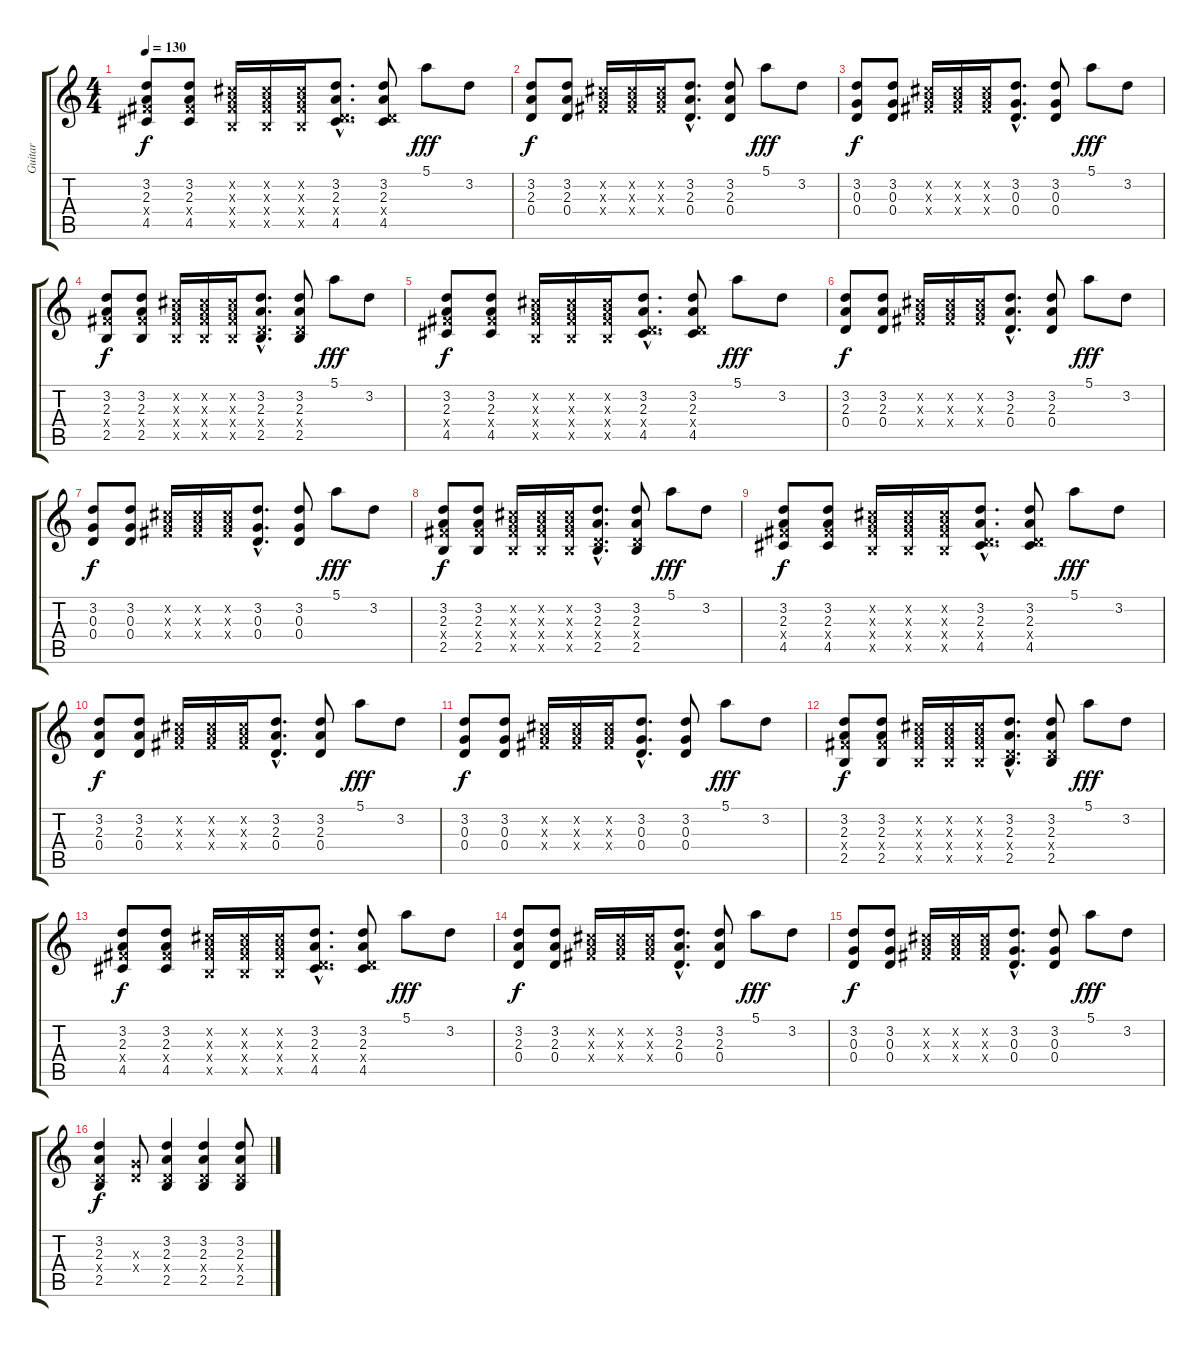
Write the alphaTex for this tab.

\track ("Guitar" "Guitar") {instrument electricguitarclean}
\staff {score tabs}
\tuning (E4 B3 G3 D3 A2 E2) {hide}
\ts (4 4)
\tempo 130
\clef g2
\ks c
(3.2 2.3 4.4{x} 4.5).8{dy f} (3.2 2.3 4.4{x} 4.5).8 (2.2{x} 2.3{x} 4.4{x} 2.5{x}).16 (2.2{x} 2.3{x} 4.4{x} 2.5{x}).16 (2.2{x} 2.3{x} 4.4{x} 2.5{x}).16 (3.2{hac} 2.3{hac} 0.4{hac x} 4.5{hac}).8{d} (3.2 2.3 0.4{x} 4.5).8 5.1.8{dy fff} 3.2.8 |
(3.2 2.3 0.4).8{dy f} (3.2 2.3 0.4).8 (2.2{x} 2.3{x} 4.4{x}).16 (2.2{x} 2.3{x} 4.4{x}).16 (2.2{x} 2.3{x} 4.4{x}).16 (3.2{hac} 2.3{hac} 0.4{hac}).8{d} (3.2 2.3 0.4).8 5.1.8{dy fff} 3.2.8 |
(3.2 0.3 0.4).8{dy f} (3.2 0.3 0.4).8 (2.2{x} 2.3{x} 4.4{x}).16 (2.2{x} 2.3{x} 4.4{x}).16 (2.2{x} 2.3{x} 4.4{x}).16 (3.2{hac} 0.3{hac} 0.4{hac}).8{d} (3.2 0.3 0.4).8 5.1.8{dy fff} 3.2.8 |
(3.2 2.3 4.4{x} 2.5).8{dy f} (3.2 2.3 4.4{x} 2.5).8 (2.2{x} 2.3{x} 4.4{x} 2.5{x}).16 (2.2{x} 2.3{x} 4.4{x} 2.5{x}).16 (2.2{x} 2.3{x} 4.4{x} 2.5{x}).16 (3.2{hac} 2.3{hac} 0.4{hac x} 2.5{hac}).8{d} (3.2 2.3 0.4{x} 2.5).8 5.1.8{dy fff} 3.2.8 |
(3.2 2.3 4.4{x} 4.5).8{dy f} (3.2 2.3 4.4{x} 4.5).8 (2.2{x} 2.3{x} 4.4{x} 2.5{x}).16 (2.2{x} 2.3{x} 4.4{x} 2.5{x}).16 (2.2{x} 2.3{x} 4.4{x} 2.5{x}).16 (3.2{hac} 2.3{hac} 0.4{hac x} 4.5{hac}).8{d} (3.2 2.3 0.4{x} 4.5).8 5.1.8{dy fff} 3.2.8 |
(3.2 2.3 0.4).8{dy f} (3.2 2.3 0.4).8 (2.2{x} 2.3{x} 4.4{x}).16 (2.2{x} 2.3{x} 4.4{x}).16 (2.2{x} 2.3{x} 4.4{x}).16 (3.2{hac} 2.3{hac} 0.4{hac}).8{d} (3.2 2.3 0.4).8 5.1.8{dy fff} 3.2.8 |
(3.2 0.3 0.4).8{dy f} (3.2 0.3 0.4).8 (2.2{x} 2.3{x} 4.4{x}).16 (2.2{x} 2.3{x} 4.4{x}).16 (2.2{x} 2.3{x} 4.4{x}).16 (3.2{hac} 0.3{hac} 0.4{hac}).8{d} (3.2 0.3 0.4).8 5.1.8{dy fff} 3.2.8 |
(3.2 2.3 4.4{x} 2.5).8{dy f} (3.2 2.3 4.4{x} 2.5).8 (2.2{x} 2.3{x} 4.4{x} 2.5{x}).16 (2.2{x} 2.3{x} 4.4{x} 2.5{x}).16 (2.2{x} 2.3{x} 4.4{x} 2.5{x}).16 (3.2{hac} 2.3{hac} 0.4{hac x} 2.5{hac}).8{d} (3.2 2.3 0.4{x} 2.5).8 5.1.8{dy fff} 3.2.8 |
(3.2 2.3 4.4{x} 4.5).8{dy f} (3.2 2.3 4.4{x} 4.5).8 (2.2{x} 2.3{x} 4.4{x} 2.5{x}).16 (2.2{x} 2.3{x} 4.4{x} 2.5{x}).16 (2.2{x} 2.3{x} 4.4{x} 2.5{x}).16 (3.2{hac} 2.3{hac} 0.4{hac x} 4.5{hac}).8{d} (3.2 2.3 0.4{x} 4.5).8 5.1.8{dy fff} 3.2.8 |
(3.2 2.3 0.4).8{dy f} (3.2 2.3 0.4).8 (2.2{x} 2.3{x} 4.4{x}).16 (2.2{x} 2.3{x} 4.4{x}).16 (2.2{x} 2.3{x} 4.4{x}).16 (3.2{hac} 2.3{hac} 0.4{hac}).8{d} (3.2 2.3 0.4).8 5.1.8{dy fff} 3.2.8 |
(3.2 0.3 0.4).8{dy f} (3.2 0.3 0.4).8 (2.2{x} 2.3{x} 4.4{x}).16 (2.2{x} 2.3{x} 4.4{x}).16 (2.2{x} 2.3{x} 4.4{x}).16 (3.2{hac} 0.3{hac} 0.4{hac}).8{d} (3.2 0.3 0.4).8 5.1.8{dy fff} 3.2.8 |
(3.2 2.3 4.4{x} 2.5).8{dy f} (3.2 2.3 4.4{x} 2.5).8 (2.2{x} 2.3{x} 4.4{x} 2.5{x}).16 (2.2{x} 2.3{x} 4.4{x} 2.5{x}).16 (2.2{x} 2.3{x} 4.4{x} 2.5{x}).16 (3.2{hac} 2.3{hac} 0.4{hac x} 2.5{hac}).8{d} (3.2 2.3 0.4{x} 2.5).8 5.1.8{dy fff} 3.2.8 |
(3.2 2.3 4.4{x} 4.5).8{dy f} (3.2 2.3 4.4{x} 4.5).8 (2.2{x} 2.3{x} 4.4{x} 2.5{x}).16 (2.2{x} 2.3{x} 4.4{x} 2.5{x}).16 (2.2{x} 2.3{x} 4.4{x} 2.5{x}).16 (3.2{hac} 2.3{hac} 0.4{hac x} 4.5{hac}).8{d} (3.2 2.3 0.4{x} 4.5).8 5.1.8{dy fff} 3.2.8 |
(3.2 2.3 0.4).8{dy f} (3.2 2.3 0.4).8 (2.2{x} 2.3{x} 4.4{x}).16 (2.2{x} 2.3{x} 4.4{x}).16 (2.2{x} 2.3{x} 4.4{x}).16 (3.2{hac} 2.3{hac} 0.4{hac}).8{d} (3.2 2.3 0.4).8 5.1.8{dy fff} 3.2.8 |
(3.2 0.3 0.4).8{dy f} (3.2 0.3 0.4).8 (2.2{x} 2.3{x} 4.4{x}).16 (2.2{x} 2.3{x} 4.4{x}).16 (2.2{x} 2.3{x} 4.4{x}).16 (3.2{hac} 0.3{hac} 0.4{hac}).8{d} (3.2 0.3 0.4).8 5.1.8{dy fff} 3.2.8 |
(3.2 2.3 0.4{x} 2.5).4{dy f} (0.3{x} 0.4{x}).8 (3.2 2.3 0.4{x} 2.5).4 (3.2 2.3 0.4{x} 2.5).4 (3.2 2.3 0.4{x} 2.5).8
